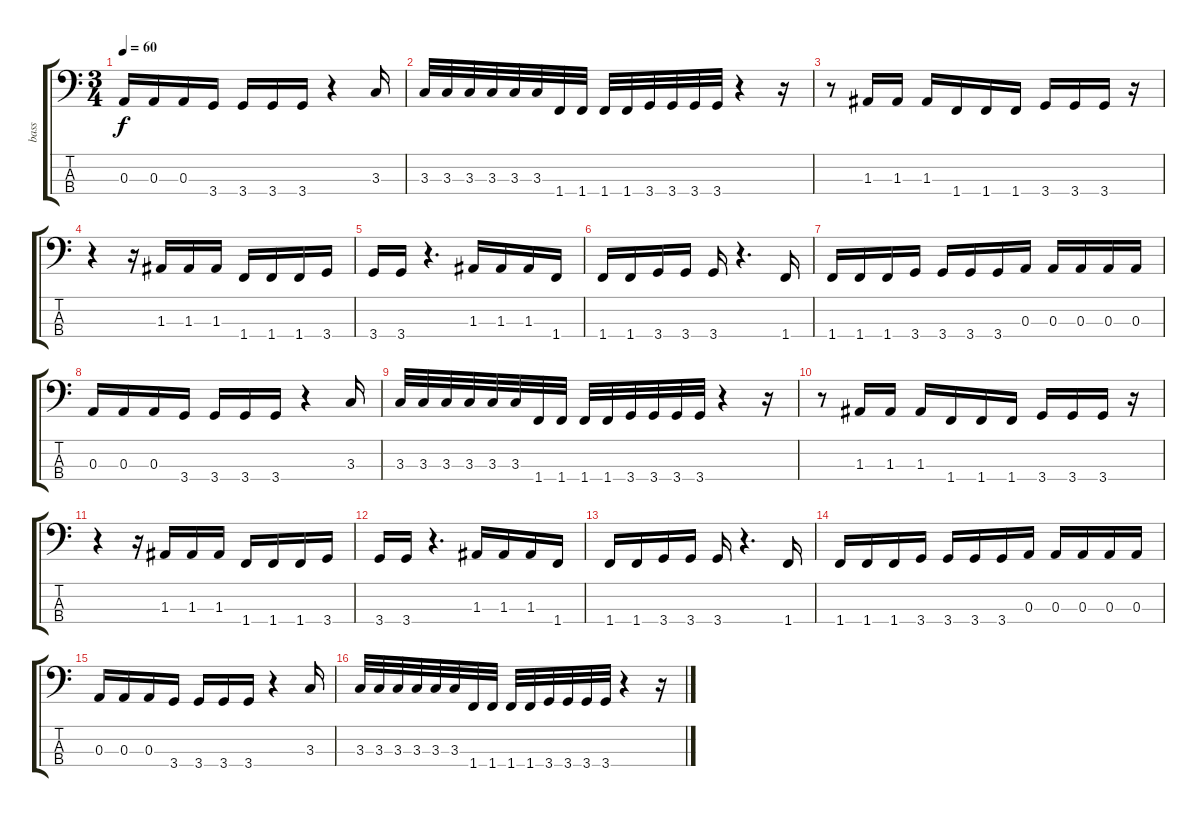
\track ("bass" "bass") {instrument electricbasspick}
\staff {score tabs}
\tuning (G2 D2 A1 E1) {hide}
\ts (3 4)
\tempo 60
\clef f4
\ks c
0.3.16{dy f} 0.3.16 0.3.16 3.4.16 3.4.16 3.4.16 3.4.16 r.4 3.3.16 |
3.3.32{volume 13} 3.3.32 3.3.32 3.3.32 3.3.32 3.3.32 1.4.32 1.4.32 1.4.32 1.4.32 3.4.32 3.4.32 3.4.32 3.4.32 r.4 r.16 |
r.8 1.3.16 1.3.16 1.3.16 1.4.16 1.4.16 1.4.16 3.4.16 3.4.16 3.4.16 r.16 |
r.4 r.16 1.3.16 1.3.16 1.3.16 1.4.16 1.4.16 1.4.16 3.4.16 |
3.4.16 3.4.16 r.4{d} 1.3.16 1.3.16 1.3.16 1.4.16 |
1.4.16 1.4.16 3.4.16 3.4.16 3.4.16 r.4{d} 1.4.16 |
1.4.16 1.4.16 1.4.16 3.4.16 3.4.16 3.4.16 3.4.16 0.3.16 0.3.16 0.3.16 0.3.16 0.3.16 |
0.3.16 0.3.16 0.3.16 3.4.16 3.4.16 3.4.16 3.4.16 r.4 3.3.16 |
3.3.32{volume 13} 3.3.32 3.3.32 3.3.32 3.3.32 3.3.32 1.4.32 1.4.32 1.4.32 1.4.32 3.4.32 3.4.32 3.4.32 3.4.32 r.4 r.16 |
r.8 1.3.16 1.3.16 1.3.16 1.4.16 1.4.16 1.4.16 3.4.16 3.4.16 3.4.16 r.16 |
r.4 r.16 1.3.16 1.3.16 1.3.16 1.4.16 1.4.16 1.4.16 3.4.16 |
3.4.16 3.4.16 r.4{d} 1.3.16 1.3.16 1.3.16 1.4.16 |
1.4.16 1.4.16 3.4.16 3.4.16 3.4.16 r.4{d} 1.4.16 |
1.4.16 1.4.16 1.4.16 3.4.16 3.4.16 3.4.16 3.4.16 0.3.16 0.3.16 0.3.16 0.3.16 0.3.16 |
0.3.16 0.3.16 0.3.16 3.4.16 3.4.16 3.4.16 3.4.16 r.4 3.3.16 |
3.3.32{volume 13} 3.3.32 3.3.32 3.3.32 3.3.32 3.3.32 1.4.32 1.4.32 1.4.32 1.4.32 3.4.32 3.4.32 3.4.32 3.4.32 r.4 r.16
